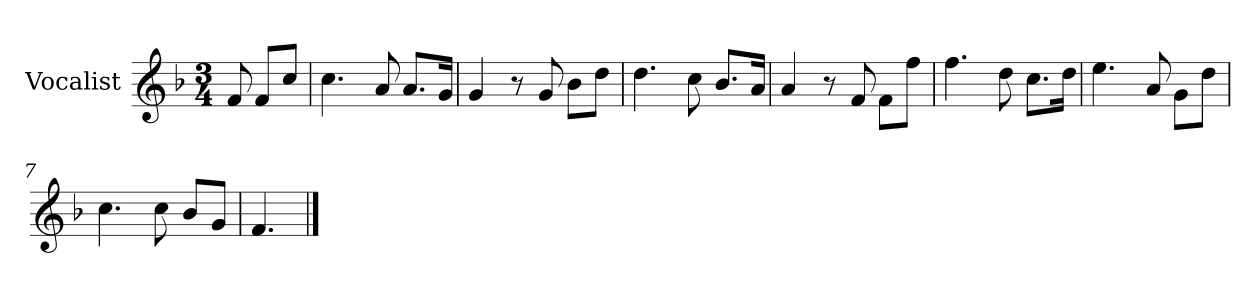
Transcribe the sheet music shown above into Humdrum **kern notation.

**kern
*part1
*staff1
*I"Vocalist
*k[b-]
*F:
*M3/4
=
8f
8fL
8ccJ
=1
4.cc
8a
8.aL
16gJk
=2
4g
8r
8g
8b-L
8ddJ
=3
4.dd
8cc
8.b-L
16aJk
=4
4a
8r
8f
8fL
8ffJ
=5
4.ff
8dd
8.ccL
16ddJk
=6
4.ee
8a
8gL
8ddJ
=7
4.cc
8cc
8b-L
8gJ
=8
4.f
==
*-
